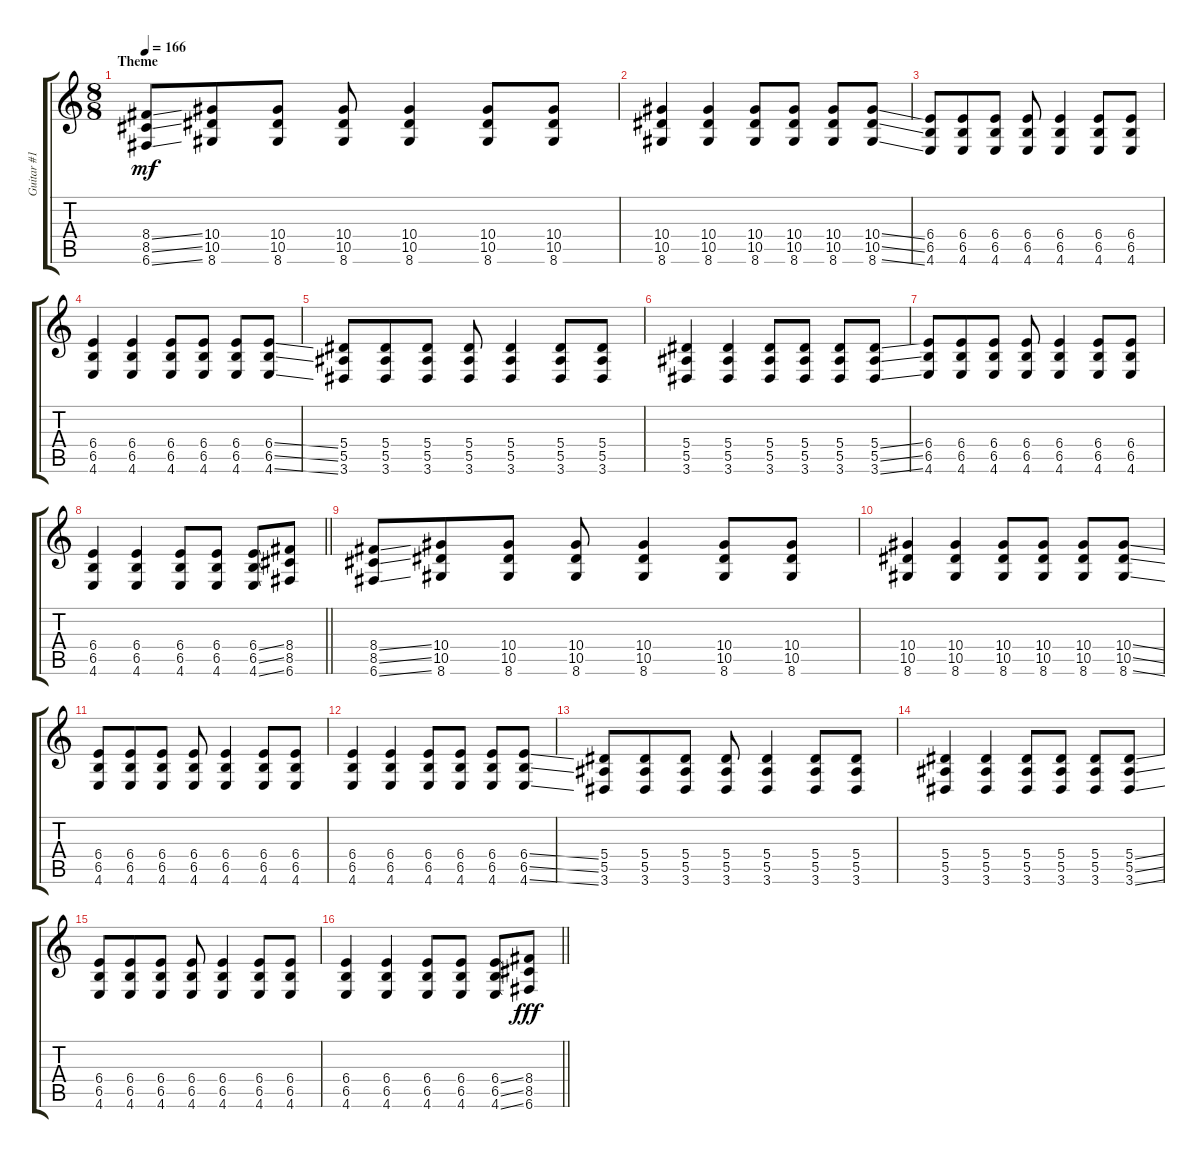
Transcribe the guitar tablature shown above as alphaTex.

\track ("Guitar #1" "Guitar #1") {instrument distortionguitar}
\staff {score tabs}
\tuning (C4 G3 Eb3 Bb2 F2 C2) {hide}
\ts (8 8)
\section ("" "Theme")
\tempo 166
\clef g2
\ks c
(8.4{ss} 8.5{ss} 6.6{ss}).8{dy mf} (10.4 10.5 8.6).8 (10.4 10.5 8.6).8 (10.4 10.5 8.6).8 (10.4 10.5 8.6).4 (10.4 10.5 8.6).8 (10.4 10.5 8.6).8 |
(10.4 10.5 8.6).4 (10.4 10.5 8.6).4 (10.4 10.5 8.6).8 (10.4 10.5 8.6).8 (10.4 10.5 8.6).8 (10.4{ss} 10.5{ss} 8.6{ss}).8 |
(6.4 6.5 4.6).8 (6.4 6.5 4.6).8 (6.4 6.5 4.6).8 (6.4 6.5 4.6).8 (6.4 6.5 4.6).4 (6.4 6.5 4.6).8 (6.4 6.5 4.6).8 |
(6.4 6.5 4.6).4 (6.4 6.5 4.6).4 (6.4 6.5 4.6).8 (6.4 6.5 4.6).8 (6.4 6.5 4.6).8 (6.4{ss} 6.5{ss} 4.6{ss}).8 |
(5.4 5.5 3.6).8 (5.4 5.5 3.6).8 (5.4 5.5 3.6).8 (5.4 5.5 3.6).8 (5.4 5.5 3.6).4 (5.4 5.5 3.6).8 (5.4 5.5 3.6).8 |
(5.4 5.5 3.6).4 (5.4 5.5 3.6).4 (5.4 5.5 3.6).8 (5.4 5.5 3.6).8 (5.4 5.5 3.6).8 (5.4{ss} 5.5{ss} 3.6{ss}).8 |
(6.4 6.5 4.6).8 (6.4 6.5 4.6).8 (6.4 6.5 4.6).8 (6.4 6.5 4.6).8 (6.4 6.5 4.6).4 (6.4 6.5 4.6).8 (6.4 6.5 4.6).8 |
\barLineRight lightlight
(6.4 6.5 4.6).4 (6.4 6.5 4.6).4 (6.4 6.5 4.6).8 (6.4 6.5 4.6).8 (6.4{ss} 6.5{ss} 4.6{ss}).8 (8.4 8.5 6.6).8 |
\section ("" "")
(8.4{ss} 8.5{ss} 6.6{ss}).8 (10.4 10.5 8.6).8 (10.4 10.5 8.6).8 (10.4 10.5 8.6).8 (10.4 10.5 8.6).4 (10.4 10.5 8.6).8 (10.4 10.5 8.6).8 |
(10.4 10.5 8.6).4 (10.4 10.5 8.6).4 (10.4 10.5 8.6).8 (10.4 10.5 8.6).8 (10.4 10.5 8.6).8 (10.4{ss} 10.5{ss} 8.6{ss}).8 |
(6.4 6.5 4.6).8 (6.4 6.5 4.6).8 (6.4 6.5 4.6).8 (6.4 6.5 4.6).8 (6.4 6.5 4.6).4 (6.4 6.5 4.6).8 (6.4 6.5 4.6).8 |
(6.4 6.5 4.6).4 (6.4 6.5 4.6).4 (6.4 6.5 4.6).8 (6.4 6.5 4.6).8 (6.4 6.5 4.6).8 (6.4{ss} 6.5{ss} 4.6{ss}).8 |
(5.4 5.5 3.6).8 (5.4 5.5 3.6).8 (5.4 5.5 3.6).8 (5.4 5.5 3.6).8 (5.4 5.5 3.6).4 (5.4 5.5 3.6).8 (5.4 5.5 3.6).8 |
(5.4 5.5 3.6).4 (5.4 5.5 3.6).4 (5.4 5.5 3.6).8 (5.4 5.5 3.6).8 (5.4 5.5 3.6).8 (5.4{ss} 5.5{ss} 3.6{ss}).8 |
(6.4 6.5 4.6).8 (6.4 6.5 4.6).8 (6.4 6.5 4.6).8 (6.4 6.5 4.6).8 (6.4 6.5 4.6).4 (6.4 6.5 4.6).8 (6.4 6.5 4.6).8 |
\barLineRight lightlight
(6.4 6.5 4.6).4 (6.4 6.5 4.6).4 (6.4 6.5 4.6).8 (6.4 6.5 4.6).8 (6.4{ss} 6.5{ss} 4.6{ss}).8 (8.4 8.5 6.6).8{dy fff}
